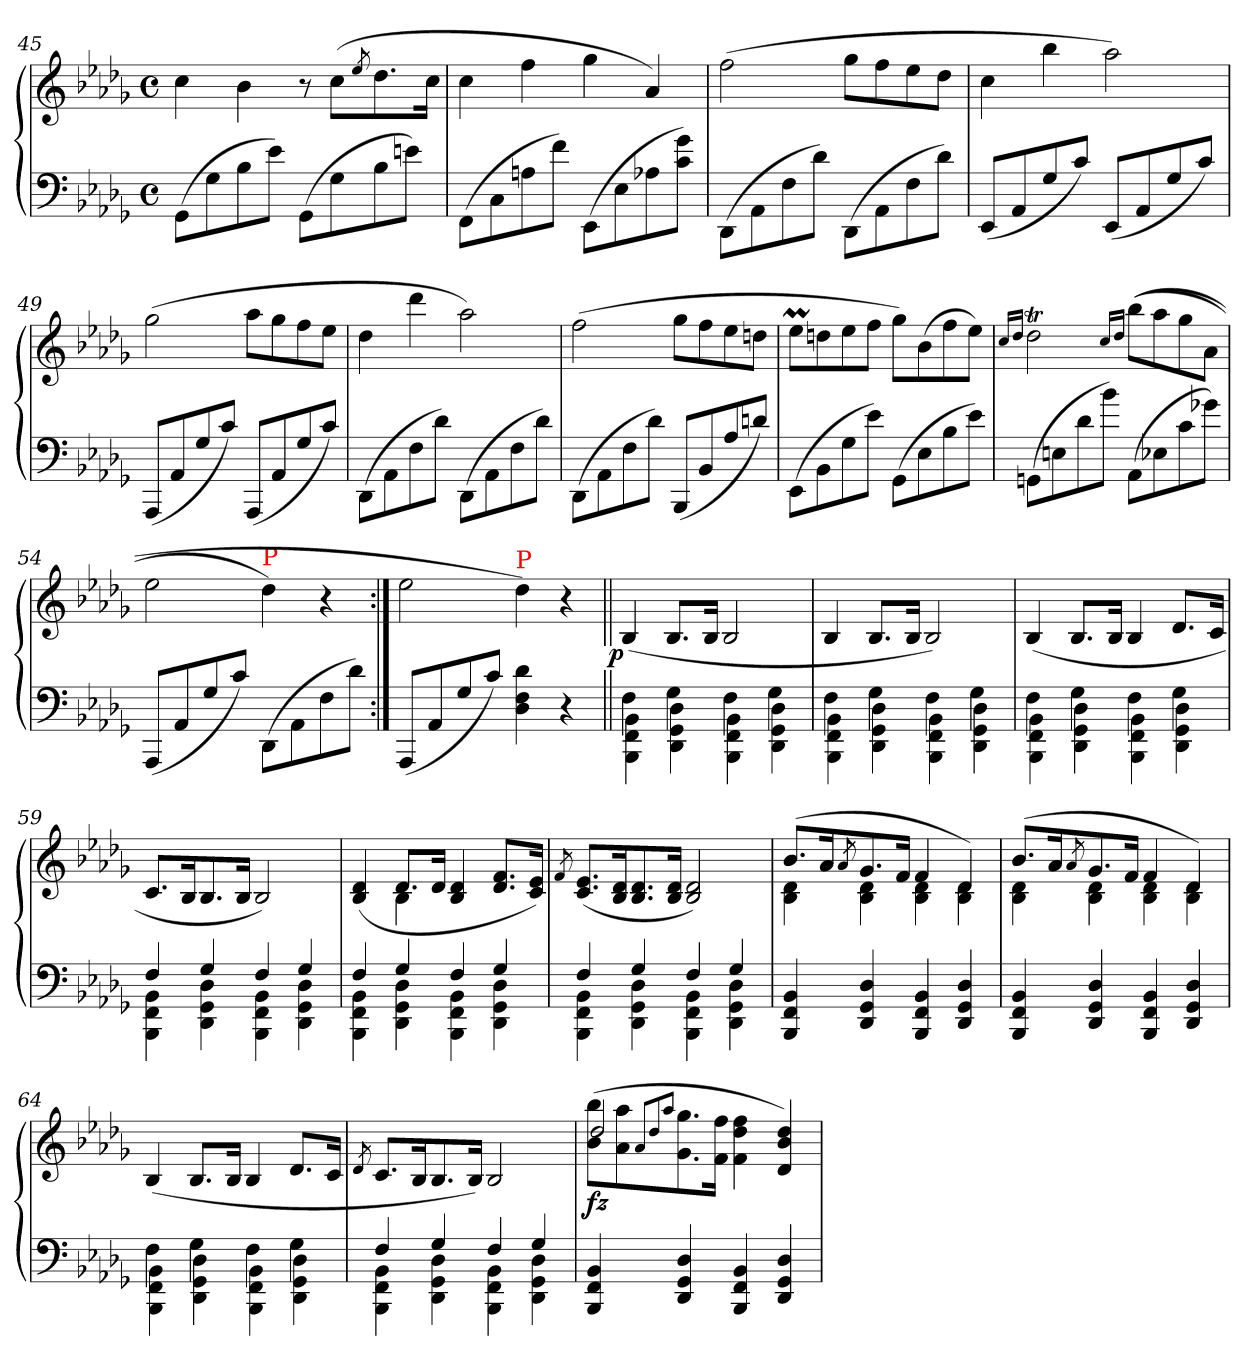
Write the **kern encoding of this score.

**kern	**kern	**dynam
*part1	*part1	*part1
*staff2	*staff1	*staff1/2
*clefF4	*clefG2	*
*k[b-e-a-d-g-]	*k[b-e-a-d-g-]	*
*b-:	*b-:	*
*M4/4	*M4/4	*
*met(c)	*met(c)	*
=45	=45	=45
(>8GG-L	4cc	.
8G-	.	.
8B-	4b-	.
8e-J)	.	.
(>8GG-L	8r	.
8G-	(>8ccL	.
.	8qee-/	.
8B-	8.dd-	.
8enJ)	.	.
.	16ccJk	.
=46	=46	=46
(>8FFL	4cc	.
8C	.	.
8An	4ff	.
8fJ)	.	.
(>8EE-L	4gg-	.
8E-	.	.
8A-X	4a-)	.
8g- 8cJ)	.	.
=47	=47	=47
(8DD-L	(2ff	.
8AA-	.	.
8F	.	.
8d-J)	.	.
(8DD-L	8gg-L	.
8AA-	8ff	.
8F	8ee-	.
8d-J)	8dd-J	.
=48	=48	=48
(8EE-/L	4cc	.
8AA-/	.	.
8G-/	4bb-	.
8c/J)	.	.
(8EE-/L	2aa-)	.
8AA-/	.	.
8G-/	.	.
8c/J)	.	.
=49	=49	=49
(8AAA-L	(2gg-	.
8AA-	.	.
8G-	.	.
8cJ)	.	.
(8AAA-L	8aa-L	.
8AA-	8gg-	.
8G-	8ff	.
8cJ)	8ee-J	.
=50	=50	=50
(8DD-L	4dd-	.
8AA-	.	.
8F	4ddd-	.
8d-J)	.	.
(8DD-L	2aa-)	.
8AA-	.	.
8F	.	.
8d-J)	.	.
=51	=51	=51
(8DD-L	(2ff	.
8AA-	.	.
8F	.	.
8d-J)	.	.
(8BBB-L	8gg-L	.
8BB-	8ff	.
8A-	8ee-	.
8dnJ)	8ddnJ	.
=52	=52	=52
(>8EE-L	8ee-ML	.
8BB-	8ddn	.
8G-	8ee-	.
8e-J)	8ffJ	.
(>8GG-L	8gg-L)	.
8E-	(8b-	.
8B-	8ff	.
8e-J)	8ee-J)	.
=53	=53	=53
.	16qqcc/LL	.
.	16qqdd-/JJ	.
(>8GGnL	2dd-T	.
8En	.	.
8d-	.	.
8b-\J)	.	.
.	16qqccTTT/LL	.
.	16qqdd-/JJ	.
(>8AA-L	((8bb-L	.
8E-X	8aa-	.
8c	8gg-	.
8g-XJ)	8a-J	.
=54	=54	=54
(8AAA-L	2ee-	.
8AA-	.	.
8G-	.	.
8cJ)	.	.
!	!LO:TX:a:color=red:t=P	!
(8DD-L	4dd-)	.
8AA-	.	.
8F	4r	.
8d-J)	.	.
=55:|!	=55:|!	=55:|!
(8AAA-L	2ee-	.
8AA-	.	.
8G-	.	.
8cJ)	.	.
!	!LO:TX:a:color=red:t=P	!
4d- 4F 4D-	4dd-)	.
4r	4r	.
=56||	=56||	=56||
*^	*	*
!	!	!	!LO:DY:rj
4F\	4BB- 4FF 4BBB-	(>4B-/	p
4G-\	4D- 4GG- 4DD-	8.B-/L	.
.	.	16B-/Jk	.
4F\	4BB- 4FF 4BBB-	2B-/	.
4G-\	4D- 4GG- 4DD-	.	.
=57	=57	=57	=57
4F\	4BB- 4FF 4BBB-	4B-/	.
4G-\	4D- 4GG- 4DD-	8.B-/L	.
.	.	16B-/Jk	.
4F\	4BB- 4FF 4BBB-	2B-/)	.
4G-\	4D- 4GG- 4DD-	.	.
=58	=58	=58	=58
4F\	4BB- 4FF 4BBB-	(>4B-/	.
4G-\	4D- 4GG- 4DD-	8.B-/L	.
.	.	16B-/Jk	.
4F\	4BB- 4FF 4BBB-	4B-/	.
4G-\	4D- 4GG- 4DD-	8.d-L	.
.	.	16cJk	.
=59	=59	=59	=59
4F	4BB- 4FF 4BBB-	8.cL	.
.	.	16B-k	.
4G-	4D- 4GG- 4DD-	8.B-	.
.	.	16B-Jk	.
4F	4BB- 4FF 4BBB-	2B-)	.
4G-	4D- 4GG- 4DD-	.	.
=60	=60	=60	=60
*	*	*^	*
4F	4BB- 4FF 4BBB-	(>4d- 4B-	4ryy	.
4G-	4D- 4GG- 4DD-	8.d-L	4B-	.
.	.	16d-Jk	.	.
4F	4BB- 4FF 4BBB-	4d- 4B-	2ryy	.
4G-	4D- 4GG- 4DD-	8.f 8.d-L	.	.
.	.	16e- 16cJk)	.	.
*	*	*v	*v	*
=61	=61	=61	=61
.	.	8qf	.
4F	4BB- 4FF 4BBB-	(>8.e- 8.cL	.
.	.	16d- 16B-k	.
4G-	4D- 4GG- 4DD-	8.d- 8.B-	.
.	.	16d- 16B-Jk	.
4F	4BB- 4FF 4BBB-	2d- 2B-)	.
4G-	4D- 4GG- 4DD-	.	.
*v	*v	*	*
=62	=62	=62
*	*^	*
4BB- 4FF 4BBB-	(8.b-L	4d- 4B-	.
.	16a-k	.	.
.	8qa-	.	.
4D- 4GG- 4DD-	8.g-	4d- 4B-	.
.	16fJk	.	.
4BB- 4FF 4BBB-	4f	4d- 4B-	.
4D- 4GG- 4DD-	4d-)	4d- 4B-	.
=63	=63	=63	=63
4BB- 4FF 4BBB-	(8.b-L	4d- 4B-	.
.	16a-k	.	.
.	8qa-/	.	.
4D- 4GG- 4DD-	8.g-	4d- 4B-	.
.	16fJk	.	.
4BB- 4FF 4BBB-	4f	4d- 4B-	.
4D- 4GG- 4DD-	4d-)	4d- 4B-	.
*	*v	*v	*
=64	=64	=64
*^	*	*
4F\	4BB- 4FF 4BBB-	(>4B-/	.
4G-\	4D- 4GG- 4DD-	8.B-/L	.
.	.	16B-/Jk	.
4F\	4BB- 4FF 4BBB-	4B-/	.
4G-\	4D- 4GG- 4DD-	8.d-L	.
.	.	16cJk	.
=65	=65	=65	=65
.	.	8qd-	.
4F	4BB- 4FF 4BBB-	8.cL	.
.	.	16B-k	.
4G-	4D- 4GG- 4DD-	8.B-	.
.	.	16B-Jk)	.
4F	4BB- 4FF 4BBB-	2B-	.
4G-	4D- 4GG- 4DD-	.	.
*v	*v	*	*
=66	=66	=66
*	*^	*
4BB- 4FF 4BBB-	(8bb-\ 8b-\L	2dd-/	fz
.	8aa-\ 8a-\	.	.
.	8qqa-/L	.	.
.	8qqdd-/	.	.
.	8qqaa-/J	.	.
4D- 4GG- 4DD-	8.gg-\ 8.g-\	.	.
.	16ff\ 16f\Jk	.	.
4BB- 4FF 4BBB-	4ff 4dd- 4f	2ryy	.
4D- 4GG- 4DD-	4dd- 4b- 4d-)	.	.
*	*v	*v	*
=	=	=
*-	*-	*-
